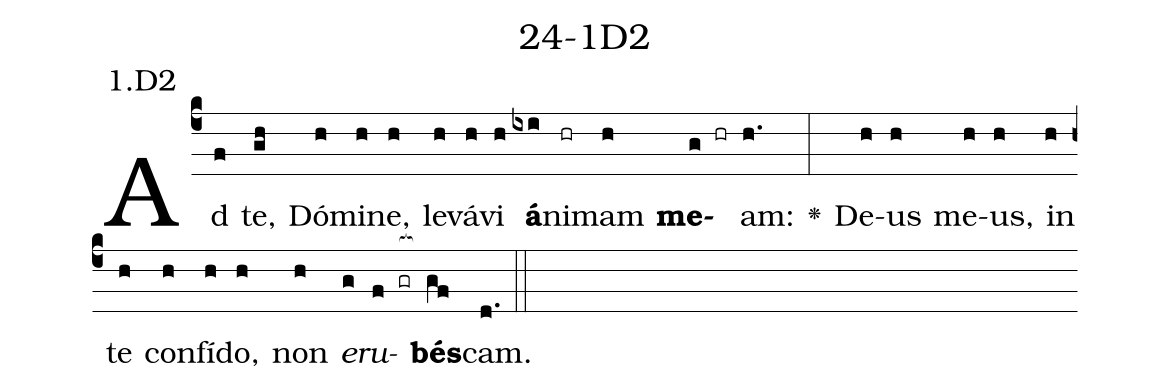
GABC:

name: 24-1D2;
annotation: 1.D2;
%%
(c4)Ad(f) te,(gh) Dó(h)mi(h)ne,(h) le(h)vá(h)vi(h) <b>á</b>(ixi)ni(hr)mam(h) <b>me</b>(g hr)am:(h.) <v>\greheightstar</v>(:) De(h)us(h) me(h)us,(h) in(h) te(h) con(h)fí(h)do,(h) non(h) <i>e</i>(g)<i>ru</i>(f gr[ocb:1{])<b>bés</b>(gf[ocb:0}])cam.(d.) (::)


%E(h) u(h) o(g) u(f) a(gf) e.(d.) (::)
